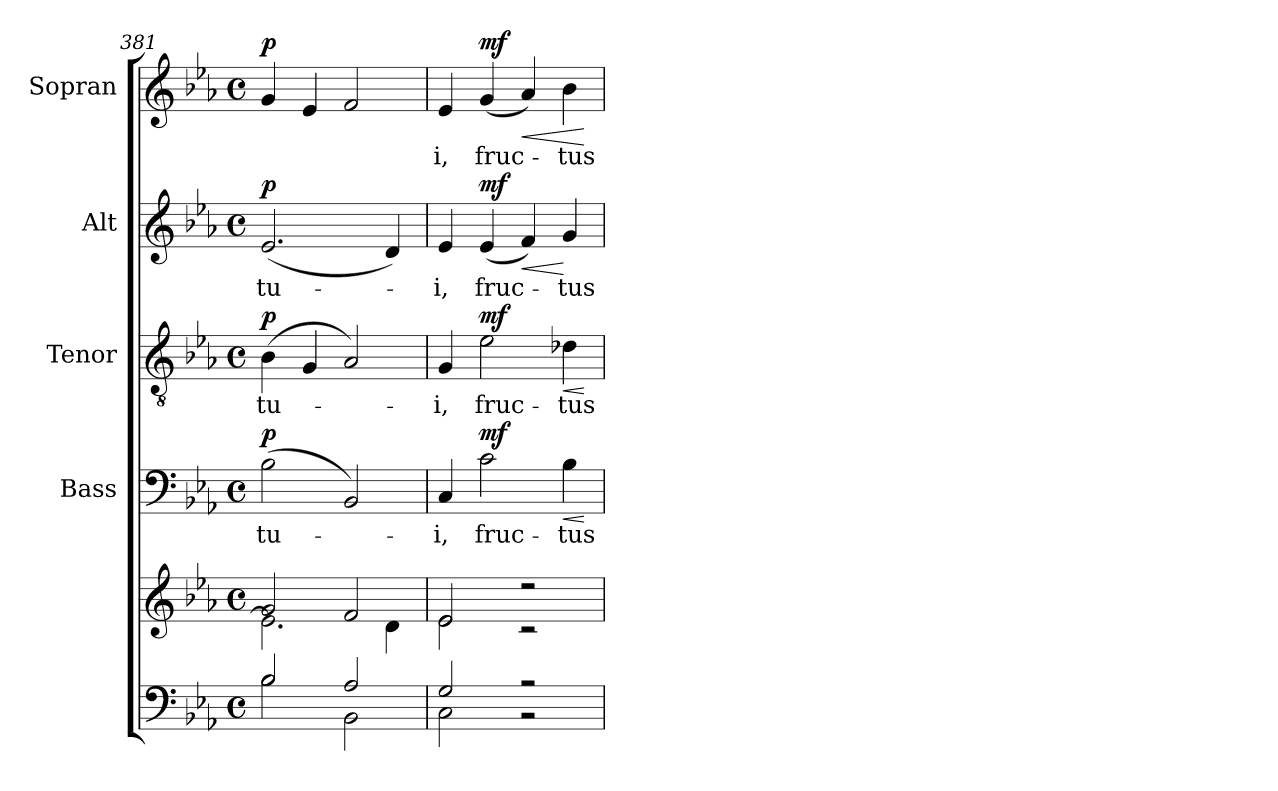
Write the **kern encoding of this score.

**kern	**kern	**kern	**text	**dynam	**kern	**text	**dynam	**kern	**text	**dynam	**kern	**text	**dynam
*part5	*part5	*part4	*part4	*part4	*part3	*part3	*part3	*part2	*part2	*part2	*part1	*part1	*part1
*staff6	*staff5	*staff4	*staff4	*staff4	*staff3	*staff3	*staff3	*staff2	*staff2	*staff2	*staff1	*staff1	*staff1
*	*	*I"Bass	*	*	*I"Tenor	*	*	*I"Alt	*	*	*I"Sopran	*	*
*	*	*I'B.	*	*	*I'T.	*	*	*I'A.	*	*	*I'S.	*	*
*clefF4	*clefG2	*clefF4	*	*	*clefGv2	*	*	*clefG2	*	*	*clefG2	*	*
*k[b-e-a-]	*k[b-e-a-]	*k[b-e-a-]	*	*	*k[b-e-a-]	*	*	*k[b-e-a-]	*	*	*k[b-e-a-]	*	*
*E-:	*E-:	*E-:	*	*	*E-:	*	*	*E-:	*	*	*E-:	*	*
*M4/4	*M4/4	*M4/4	*	*	*M4/4	*	*	*M4/4	*	*	*M4/4	*	*
*met(c)	*met(c)	*met(c)	*	*	*met(c)	*	*	*met(c)	*	*	*met(c)	*	*
=381	=381	=381	=381	=381	=381	=381	=381	=381	=381	=381	=381	=381	=381
*^	*^	*	*	*	*	*	*	*	*	*	*	*	*
!	!	!	!	!	!LO:LY:b	!LO:DY:a	!	!LO:LY:b	!LO:DY:a	!	!LO:LY:b	!LO:DY:a	!	!	!LO:DY:a
2B-/	2B-\	2g/	2.e-\]	(>2B-\	tu-	p	(>4B-\	tu-	p	(<2.e-/	tu-	p	4g/	.	p
.	.	.	.	.	.	.	4G/	.	.	.	.	.	4e-/	.	.
2A-/	2BB-\	2f/	.	2BB-/)	.	.	2A-/)	.	.	.	.	.	2f/	.	.
.	.	.	4d\	.	.	.	.	.	.	4d/)	.	.	.	.	.
=382	=382	=382	=382	=382	=382	=382	=382	=382	=382	=382	=382	=382	=382	=382	=382
!	!	!	!	!	!LO:LY:b	!	!	!LO:LY:b	!	!	!LO:LY:b	!	!	!LO:LY:b	!
2G/	2C\	2e-/	2e-\	4C/	-i,	.	4G/	-i,	.	4e-/	-i,	.	4e-/	-i,	.
!	!	!	!	!	!LO:LY:b	!LO:DY:a	!	!LO:LY:b	!LO:DY:a	!	!LO:LY:b	!LO:DY:a	!	!LO:LY:b	!LO:DY:a
.	.	.	.	2c\	fruc-	mf	2e-\	fruc-	mf	(<4e-/	fruc-	mf	(<4g/	fruc-	mf
!	!	!	!	!	!	!	!	!	!	!	!	!LO:HP:b	!	!	!LO:HP:b
2r	2r	2r	2r	.	.	.	.	.	.	4f/)	.	<	4a-/)	.	<
!	!	!	!	!	!LO:LY:b	!LO:HP:b	!	!LO:LY:b	!LO:HP:b	!	!LO:LY:b	!	!	!LO:LY:b	!
.	.	.	.	4B-\	-tus	<	4d-X\	-tus	<	4g/	-tus	[	4b-\	-tus	.
*v	*v	*	*	*	*	*	*	*	*	*	*	*	*	*	*
*	*v	*v	*	*	*	*	*	*	*	*	*	*	*	*
.	.	.	.	[	.	.	[	.	.	.	.	.	[
=	=	=	=	=	=	=	=	=	=	=	=	=	=
*-	*-	*-	*-	*-	*-	*-	*-	*-	*-	*-	*-	*-	*-
